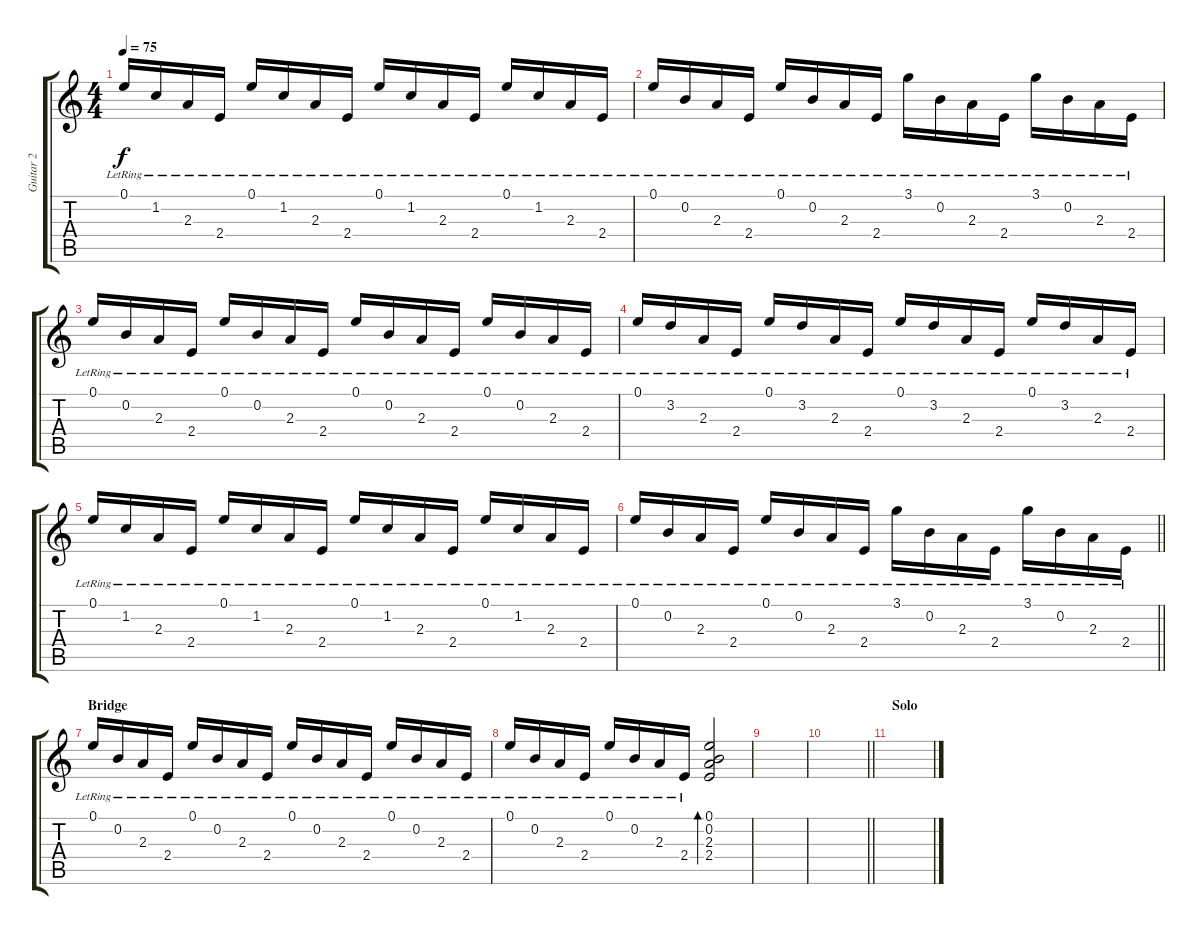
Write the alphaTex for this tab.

\track ("Guitar 2" "Guitar 2") {instrument electricguitarjazz}
\staff {score tabs}
\tuning (E4 B3 G3 D3 A2 E2) {hide}
\ts (4 4)
\tempo 75
\clef g2
\ks c
0.1{lr}.16{dy f} 1.2{lr}.16 2.3{lr}.16 2.4{lr}.16 0.1{lr}.16 1.2{lr}.16 2.3{lr}.16 2.4{lr}.16 0.1{lr}.16 1.2{lr}.16 2.3{lr}.16 2.4{lr}.16 0.1{lr}.16 1.2{lr}.16 2.3{lr}.16 2.4{lr}.16 |
0.1{lr}.16 0.2{lr}.16 2.3{lr}.16 2.4{lr}.16 0.1{lr}.16 0.2{lr}.16 2.3{lr}.16 2.4{lr}.16 3.1{lr}.16 0.2{lr}.16 2.3{lr}.16 2.4{lr}.16 3.1{lr}.16 0.2{lr}.16 2.3{lr}.16 2.4{lr}.16 |
0.1{lr}.16 0.2{lr}.16 2.3{lr}.16 2.4{lr}.16 0.1{lr}.16 0.2{lr}.16 2.3{lr}.16 2.4{lr}.16 0.1{lr}.16 0.2{lr}.16 2.3{lr}.16 2.4{lr}.16 0.1{lr}.16 0.2{lr}.16 2.3{lr}.16 2.4{lr}.16 |
0.1{lr}.16 3.2{lr}.16 2.3{lr}.16 2.4{lr}.16 0.1{lr}.16 3.2{lr}.16 2.3{lr}.16 2.4{lr}.16 0.1{lr}.16 3.2{lr}.16 2.3{lr}.16 2.4{lr}.16 0.1{lr}.16 3.2{lr}.16 2.3{lr}.16 2.4{lr}.16 |
0.1{lr}.16 1.2{lr}.16 2.3{lr}.16 2.4{lr}.16 0.1{lr}.16 1.2{lr}.16 2.3{lr}.16 2.4{lr}.16 0.1{lr}.16 1.2{lr}.16 2.3{lr}.16 2.4{lr}.16 0.1{lr}.16 1.2{lr}.16 2.3{lr}.16 2.4{lr}.16 |
\barLineRight lightlight
0.1{lr}.16 0.2{lr}.16 2.3{lr}.16 2.4{lr}.16 0.1{lr}.16 0.2{lr}.16 2.3{lr}.16 2.4{lr}.16 3.1{lr}.16 0.2{lr}.16 2.3{lr}.16 2.4{lr}.16 3.1{lr}.16 0.2{lr}.16 2.3{lr}.16 2.4{lr}.16 |
\section ("" "Bridge")
0.1{lr}.16 0.2{lr}.16 2.3{lr}.16 2.4{lr}.16 0.1{lr}.16 0.2{lr}.16 2.3{lr}.16 2.4{lr}.16 0.1{lr}.16 0.2{lr}.16 2.3{lr}.16 2.4{lr}.16 0.1{lr}.16 0.2{lr}.16 2.3{lr}.16 2.4{lr}.16 |
0.1{lr}.16 0.2{lr}.16 2.3{lr}.16 2.4{lr}.16 0.1{lr}.16 0.2{lr}.16 2.3{lr}.16 2.4{lr}.16 (0.1 0.2 2.3 2.4).2{bd 120} |
|
\barLineRight lightlight
|
\section ("" "Solo")
